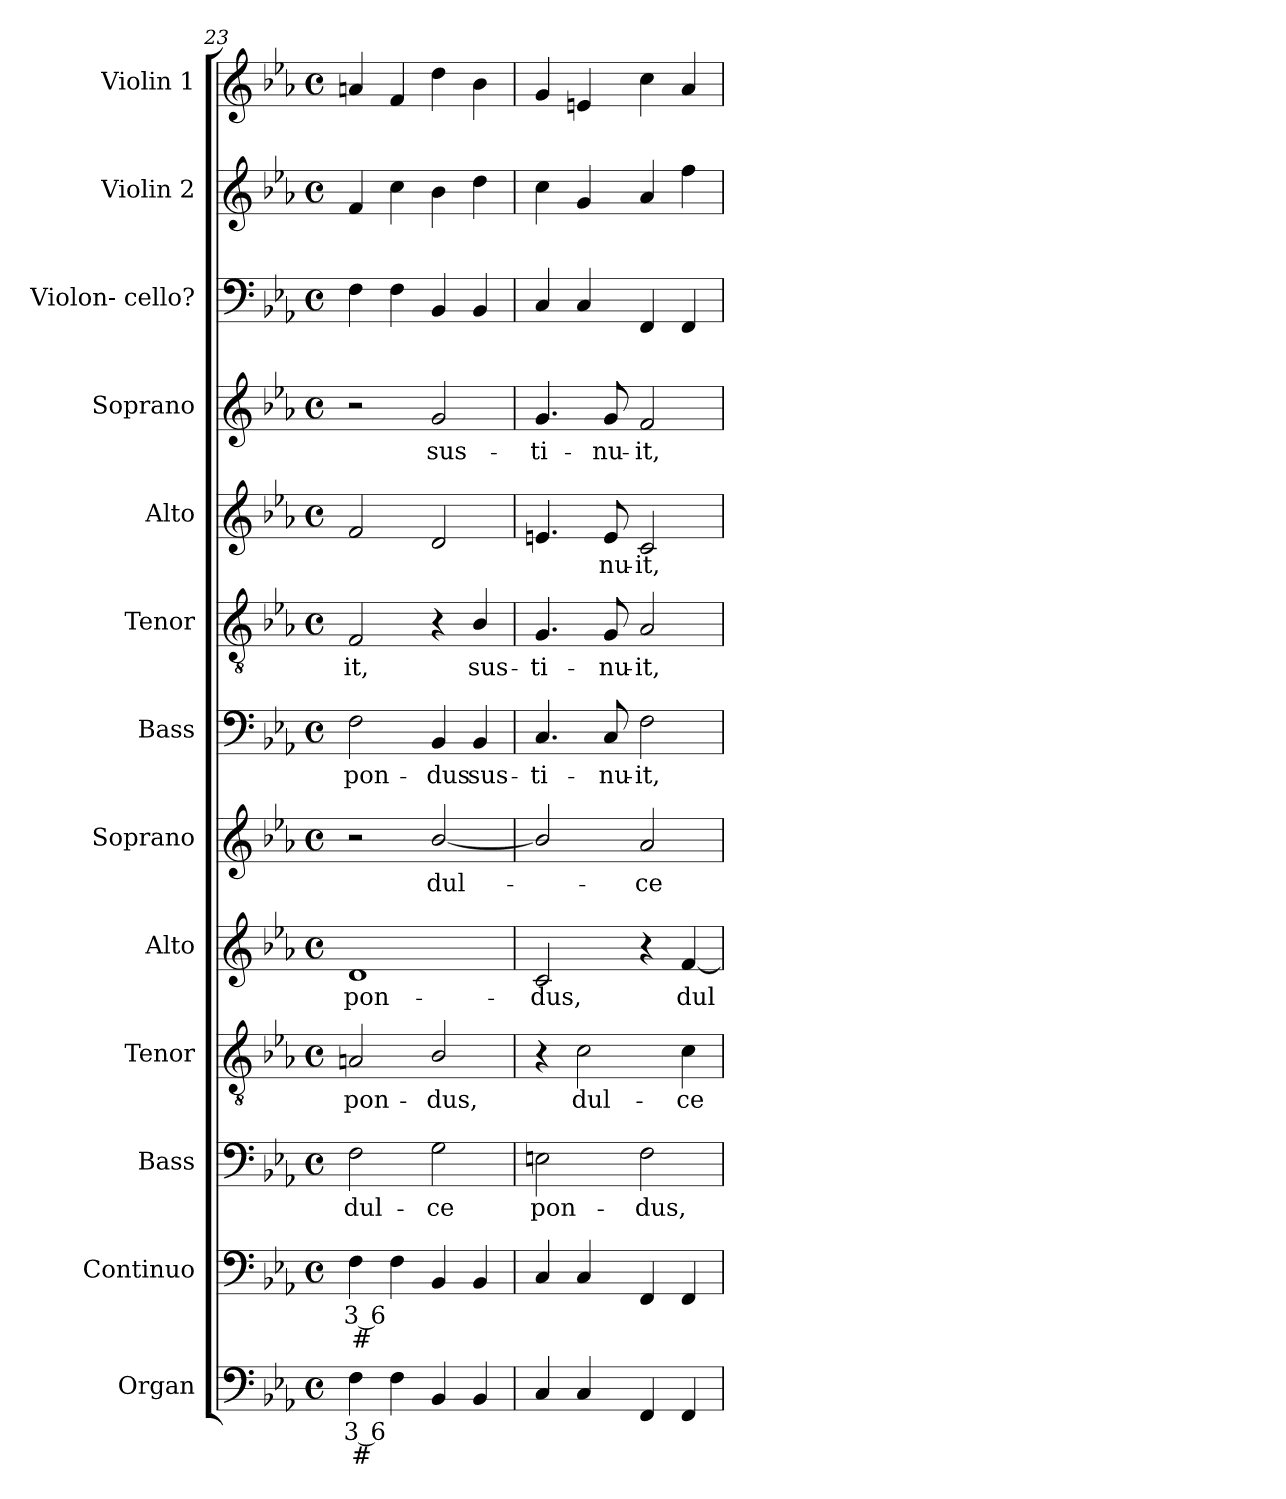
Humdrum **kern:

**kern	**text	**text	**kern	**text	**text	**kern	**text	**kern	**text	**kern	**text	**kern	**text	**kern	**text	**kern	**text	**kern	**text	**kern	**text	**kern	**kern	**kern
*part13	*part13	*part13	*part12	*part12	*part12	*part11	*part11	*part10	*part10	*part9	*part9	*part8	*part8	*part7	*part7	*part6	*part6	*part5	*part5	*part4	*part4	*part3	*part2	*part1
*staff13	*staff13	*staff13	*staff12	*staff12	*staff12	*staff11	*staff11	*staff10	*staff10	*staff9	*staff9	*staff8	*staff8	*staff7	*staff7	*staff6	*staff6	*staff5	*staff5	*staff4	*staff4	*staff3	*staff2	*staff1
*I"Organ	*	*	*I"Continuo	*	*	*I"Bass	*	*I"Tenor	*	*I"Alto	*	*I"Soprano	*	*I"Bass	*	*I"Tenor	*	*I"Alto	*	*I"Soprano	*	*I"Violon- cello?	*I"Violin 2	*I"Violin 1
*I'Org.	*	*	*I'Cont.	*	*	*I'B.	*	*I'T.	*	*I'A.	*	*I'S.	*	*I'B.	*	*I'T.	*	*I'A.	*	*I'S.	*	*I'Vc.	*I'Vln. 2	*I'Vln. 1
*clefF4	*	*	*clefF4	*	*	*clefF4	*	*clefGv2	*	*clefG2	*	*clefG2	*	*clefF4	*	*clefGv2	*	*clefG2	*	*clefG2	*	*clefF4	*clefG2	*clefG2
*	*	*	*	*	*	*	*	*ITrd7c12	*	*	*	*	*	*	*	*ITrd7c12	*	*	*	*	*	*	*	*
*k[b-e-a-]	*	*	*k[b-e-a-]	*	*	*k[b-e-a-]	*	*k[b-e-a-]	*	*k[b-e-a-]	*	*k[b-e-a-]	*	*k[b-e-a-]	*	*k[b-e-a-]	*	*k[b-e-a-]	*	*k[b-e-a-]	*	*k[b-e-a-]	*k[b-e-a-]	*k[b-e-a-]
*E-:	*	*	*E-:	*	*	*E-:	*	*E-:	*	*E-:	*	*E-:	*	*E-:	*	*E-:	*	*E-:	*	*E-:	*	*E-:	*E-:	*E-:
*M4/4	*	*	*M4/4	*	*	*M4/4	*	*M4/4	*	*M4/4	*	*M4/4	*	*M4/4	*	*M4/4	*	*M4/4	*	*M4/4	*	*M4/4	*M4/4	*M4/4
*met(c)	*	*	*met(c)	*	*	*met(c)	*	*met(c)	*	*met(c)	*	*met(c)	*	*met(c)	*	*met(c)	*	*met(c)	*	*met(c)	*	*met(c)	*met(c)	*met(c)
=23	=23	=23	=23	=23	=23	=23	=23	=23	=23	=23	=23	=23	=23	=23	=23	=23	=23	=23	=23	=23	=23	=23	=23	=23
!	!LO:LY:b:color=#000000	!LO:LY:b:color=#000000	!	!	!	!	!	!	!	!	!	!	!	!	!	!	!	!	!	!	!	!	!	!
!	!	!	!	!LO:LY:b:color=#000000	!LO:LY:b:color=#000000	!	!	!	!	!	!	!	!	!	!	!	!	!	!	!	!	!	!	!
!	!	!	!	!	!	!	!LO:LY:b:color=#000000	!	!	!	!	!	!	!	!	!	!	!	!	!	!	!	!	!
!	!	!	!	!	!	!	!	!	!LO:LY:b:color=#000000	!	!	!	!	!	!	!	!	!	!	!	!	!	!	!
!	!	!	!	!	!	!	!	!	!	!	!LO:LY:b:color=#000000	!	!	!	!	!	!	!	!	!	!	!	!	!
!	!	!	!	!	!	!	!	!	!	!	!	!	!	!	!LO:LY:b:color=#000000	!	!	!	!	!	!	!	!	!
!	!	!	!	!	!	!	!	!	!	!	!	!	!	!	!	!	!LO:LY:b:color=#000000	!	!	!	!	!	!	!
4Fi\	3 6	#	4Fi\	3 6	#	2Fi\	dul-	2AAni/	pon-	1di	pon-	2r	.	2Fi\	pon-	2FFi/	-it,	2fi/	.	2r	.	4Fi\	4fi/	4ani/
4Fi\	.	.	4Fi\	.	.	.	.	.	.	.	.	.	.	.	.	.	.	.	.	.	.	4Fi\	4cci\	4fi/
!	!	!	!	!	!	!	!LO:LY:b:color=#000000	!	!	!	!	!	!	!	!	!	!	!	!	!	!	!	!	!
!	!	!	!	!	!	!	!	!	!LO:LY:b:color=#000000	!	!	!	!	!	!	!	!	!	!	!	!	!	!	!
!	!	!	!	!	!	!	!	!	!	!	!	!	!LO:LY:b:color=#000000	!	!	!	!	!	!	!	!	!	!	!
!	!	!	!	!	!	!	!	!	!	!	!	!	!	!	!LO:LY:b:color=#000000	!	!	!	!	!	!	!	!	!
!	!	!	!	!	!	!	!	!	!	!	!	!	!	!	!	!	!	!	!	!	!LO:LY:b:color=#000000	!	!	!
4BB-i/	.	.	4BB-i/	.	.	2Gi\	-ce	2BB-i/	-dus,	.	.	[<2b-i/	dul-	4BB-i/	-dus	4r	.	2di/	.	2gi/	sus-	4BB-i/	4b-i\	4ddi\
!	!	!	!	!	!	!	!	!	!	!	!	!	!	!	!LO:LY:b:color=#000000	!	!	!	!	!	!	!	!	!
!	!	!	!	!	!	!	!	!	!	!	!	!	!	!	!	!	!LO:LY:b:color=#000000	!	!	!	!	!	!	!
4BB-i/	.	.	4BB-i/	.	.	.	.	.	.	.	.	.	.	4BB-i/	sus-	4BB-i/	sus-	.	.	.	.	4BB-i/	4ddi\	4b-i\
=24	=24	=24	=24	=24	=24	=24	=24	=24	=24	=24	=24	=24	=24	=24	=24	=24	=24	=24	=24	=24	=24	=24	=24	=24
!	!	!	!	!	!	!	!LO:LY:b:color=#000000	!	!	!	!	!	!	!	!	!	!	!	!	!	!	!	!	!
!	!	!	!	!	!	!	!	!	!	!	!LO:LY:b:color=#000000	!	!	!	!	!	!	!	!	!	!	!	!	!
!	!	!	!	!	!	!	!	!	!	!	!	!	!	!	!LO:LY:b:color=#000000	!	!	!	!	!	!	!	!	!
!	!	!	!	!	!	!	!	!	!	!	!	!	!	!	!	!	!LO:LY:b:color=#000000	!	!	!	!	!	!	!
!	!	!	!	!	!	!	!	!	!	!	!	!	!	!	!	!	!	!	!	!	!LO:LY:b:color=#000000	!	!	!
4Ci/	.	.	4Ci/	.	.	2Eni\	pon-	4r	.	2ci/	-dus,	2b-i/]	.	4.Ci/	-ti-	4.GGi/	-ti-	4.eni/	.	4.gi/	-ti-	4Ci/	4cci\	4gi/
!	!	!	!	!	!	!	!	!	!LO:LY:b:color=#000000	!	!	!	!	!	!	!	!	!	!	!	!	!	!	!
4Ci/	.	.	4Ci/	.	.	.	.	2Ci\	dul-	.	.	.	.	.	.	.	.	.	.	.	.	4Ci/	4gi/	4eni/
!	!	!	!	!	!	!	!	!	!	!	!	!	!	!	!LO:LY:b:color=#000000	!	!	!	!	!	!	!	!	!
!	!	!	!	!	!	!	!	!	!	!	!	!	!	!	!	!	!LO:LY:b:color=#000000	!	!	!	!	!	!	!
!	!	!	!	!	!	!	!	!	!	!	!	!	!	!	!	!	!	!	!LO:LY:b:color=#000000	!	!	!	!	!
!	!	!	!	!	!	!	!	!	!	!	!	!	!	!	!	!	!	!	!	!	!LO:LY:b:color=#000000	!	!	!
.	.	.	.	.	.	.	.	.	.	.	.	.	.	8Ci/	-nu-	8GGi/	-nu-	8ei/	-nu-	8gi/	-nu-	.	.	.
!	!	!	!	!	!	!	!LO:LY:b:color=#000000	!	!	!	!	!	!	!	!	!	!	!	!	!	!	!	!	!
!	!	!	!	!	!	!	!	!	!	!	!	!	!LO:LY:b:color=#000000	!	!	!	!	!	!	!	!	!	!	!
!	!	!	!	!	!	!	!	!	!	!	!	!	!	!	!LO:LY:b:color=#000000	!	!	!	!	!	!	!	!	!
!	!	!	!	!	!	!	!	!	!	!	!	!	!	!	!	!	!LO:LY:b:color=#000000	!	!	!	!	!	!	!
!	!	!	!	!	!	!	!	!	!	!	!	!	!	!	!	!	!	!	!LO:LY:b:color=#000000	!	!	!	!	!
!	!	!	!	!	!	!	!	!	!	!	!	!	!	!	!	!	!	!	!	!	!LO:LY:b:color=#000000	!	!	!
4FFi/	.	.	4FFi/	.	.	2Fi\	-dus,	.	.	4r	.	2a-i/	-ce	2Fi\	-it,	2AA-i/	-it,	2ci/	-it,	2fi/	-it,	4FFi/	4a-i/	4cci\
!	!	!	!	!	!	!	!	!	!LO:LY:b:color=#000000	!	!	!	!	!	!	!	!	!	!	!	!	!	!	!
!	!	!	!	!	!	!	!	!	!	!	!LO:LY:b:color=#000000	!	!	!	!	!	!	!	!	!	!	!	!	!
4FFi/	.	.	4FFi/	.	.	.	.	4Ci\	-ce	[<4fi/	dul-	.	.	.	.	.	.	.	.	.	.	4FFi/	4ffi\	4a-i/
=	=	=	=	=	=	=	=	=	=	=	=	=	=	=	=	=	=	=	=	=	=	=	=	=
*-	*-	*-	*-	*-	*-	*-	*-	*-	*-	*-	*-	*-	*-	*-	*-	*-	*-	*-	*-	*-	*-	*-	*-	*-
